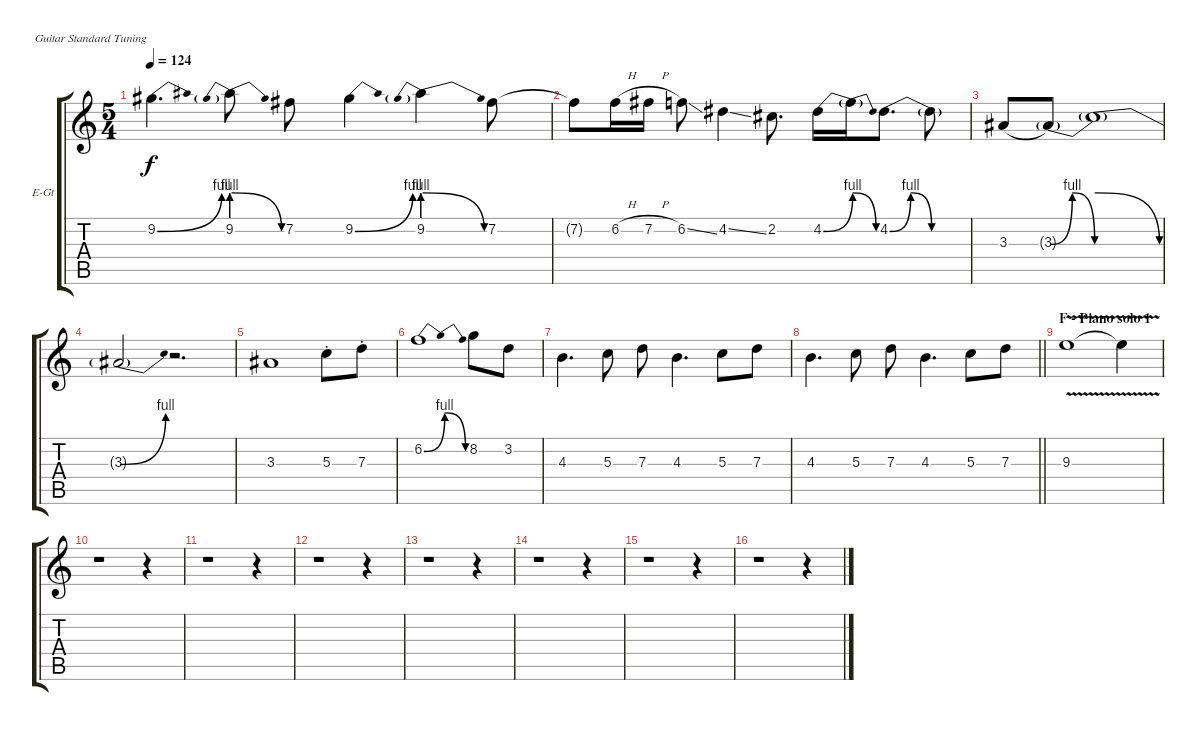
\bracketExtendMode groupsimilarinstruments
\firstSystemTrackNameOrientation horizontal
\otherSystemsTrackNameOrientation horizontal
\track ("Jeff Beck" "E-Gt") {instrument distortionguitar}
\staff {score tabs}
\tuning (E4 B3 G3 D3 A2 E2)
\ts (5 4)
\tempo 124
\clef g2
\ks aminor
9.2{be (bend 0 0 60 4)}.4{d dy f} 9.2{be (prebendrelease 0 4 60 0)}.8 7.2.8 9.2{be (bend 0 0 60 4)}.4 9.2{be (prebendrelease 0 4 60 0)}.4 7.2.8 |
7.2{t}.8 6.2{h}.16 7.2{h}.16 6.2{ss}.8 4.2{ss}.4 2.2.8{d} 4.2{be (bend 0 0 60 4)}.16 4.2{be (release 0 4 60 0) t}.16 4.2{be (bendrelease 0 0 30 4 30 4 60 0)}.8{d} 4.2{be (hold 0 0 60 0) t}.8 |
3.3{be (hold 0 0 60 0)}.8 3.3{be (bendrelease 0 0 30 4 30 4 60 0) t}.8 3.3{be (release 0 4 60 0) t}.1 |
3.3{be (bend 0 0 60 4) t}.2 r.2{d} |
3.3.1 5.3{st}.8 7.3{st}.8 |
6.2{be (bendrelease 0 0 30 4 30 4 60 0)}.1 8.2.8 3.2.8 |
4.3.4{d} 5.3.8 7.3.8 4.3.4{d} 5.3.8 7.3.8 |
\barLineRight lightlight
4.3.4{d} 5.3.8 7.3.8 4.3.4{d} 5.3.8 7.3.8 |
\section ("" "F - Piano solo 1")
9.3{v}.1 9.3{v t}.4 |
r.1 r.4 |
r.1 r.4 |
r.1 r.4 |
r.1 r.4 |
r.1 r.4 |
r.1 r.4 |
r.1 r.4
